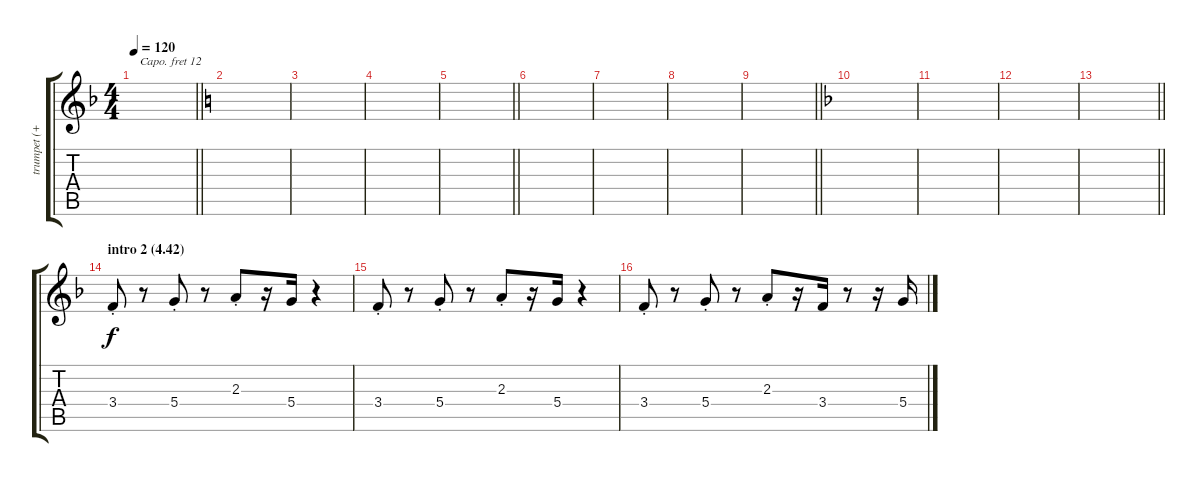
\track ("trumpet (+12)" "trumpet (+") {instrument trumpet}
\staff {score tabs}
\capo 12
\tuning (E4 B3 G3 D3 A2 E2) {hide}
\ts (4 4)
\tempo 120
\clef g2
\barLineRight lightlight
\ks f
|
\ks c
|
|
|
\barLineRight lightlight
|
|
|
|
\barLineRight lightlight
|
\ks f
|
|
|
\barLineRight lightlight
|
\section ("" "intro 2 (4.42)")
3.4{st}.8 r.8 5.4{st}.8 r.8 2.3{st}.8 r.16 5.4.16 r.4 |
3.4{st}.8 r.8 5.4{st}.8 r.8 2.3{st}.8 r.16 5.4.16 r.4 |
3.4{st}.8 r.8 5.4{st}.8 r.8 2.3{st}.8 r.16 3.4.16 r.8 r.16 5.4.16
